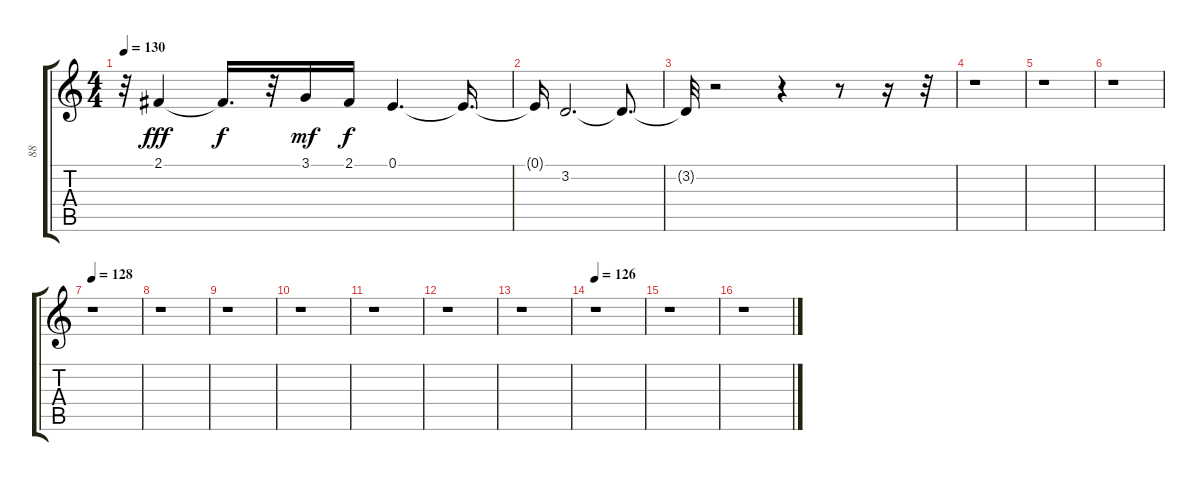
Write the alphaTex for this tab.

\track ("88" "88") {instrument lead8bassandlead}
\staff {score tabs}
\tuning (E4 B3 G3 D3 A2 E2) {hide}
\ts (4 4)
\tempo 130
\clef g2
\ks c
r.32{dy mf} 2.1.4{dy fff} 2.1{t}.16{d dy f} r.32 3.1.16{dy mf} 2.1.16{dy f} 0.1.4{d} 0.1{t}.16{d} |
0.1{t}.16 3.2.2{d} 3.2{t}.8{d} |
3.2{t}.32 r.2 r.4 r.8 r.16 r.32 |
r.1 |
r.1 |
r.1 |
\tempo 128
r.1 |
r.1 |
r.1 |
r.1 |
r.1 |
r.1 |
r.1 |
\tempo 126
r.1 |
r.1 |
r.1
